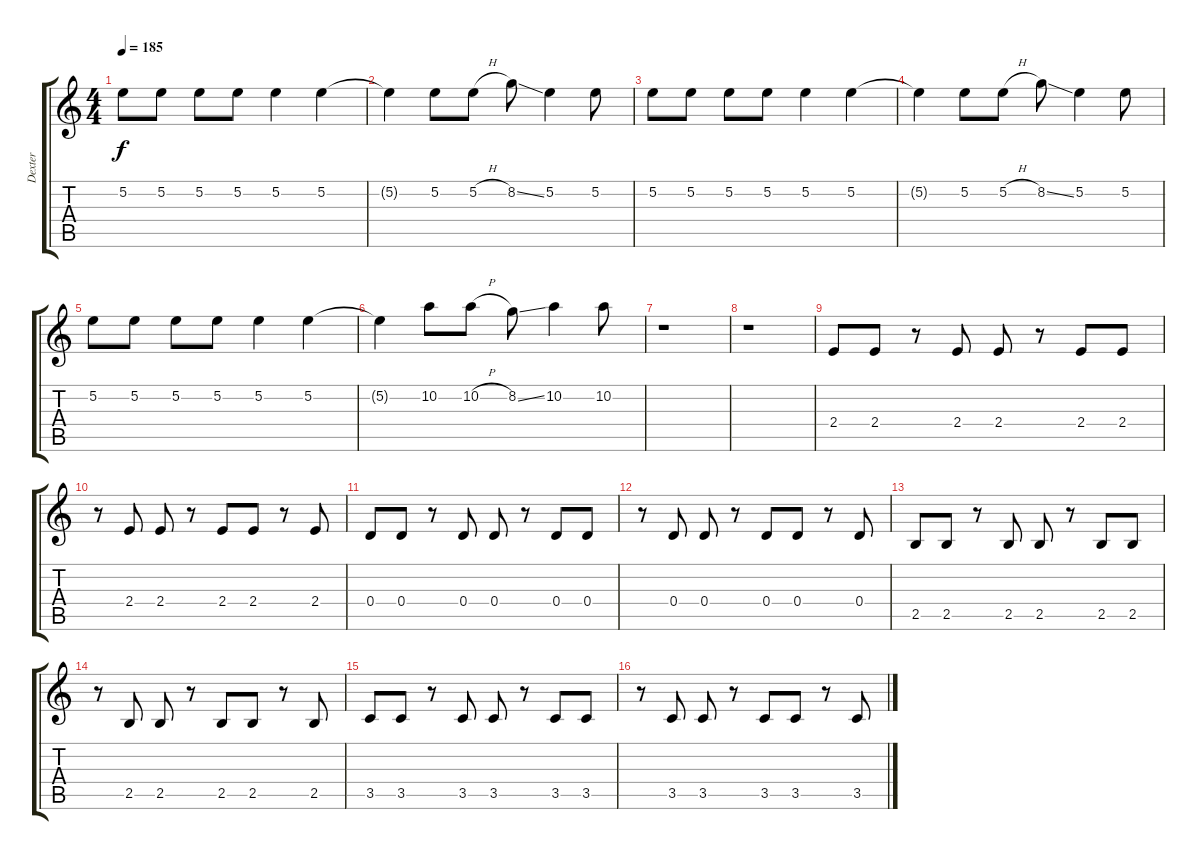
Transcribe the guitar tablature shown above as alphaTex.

\track ("Dexter" "Dexter") {instrument distortionguitar}
\staff {score tabs}
\tuning (E4 B3 G3 D3 A2 E2) {hide}
\ts (4 4)
\tempo 185
\clef g2
\ks c
5.2.8{dy f} 5.2.8 5.2.8 5.2.8 5.2.4 5.2.4 |
5.2{t}.4 5.2.8 5.2{h}.8 8.2{ss}.8 5.2.4 5.2.8 |
5.2.8 5.2.8 5.2.8 5.2.8 5.2.4 5.2.4 |
5.2{t}.4 5.2.8 5.2{h}.8 8.2{ss}.8 5.2.4 5.2.8 |
5.2.8 5.2.8 5.2.8 5.2.8 5.2.4 5.2.4 |
5.2{t}.4 10.2.8 10.2{h}.8 8.2{ss}.8 10.2.4 10.2.8 |
r.1 |
r.1 |
2.4.8{instrument electricguitarmuted} 2.4.8 r.8 2.4.8 2.4.8 r.8 2.4.8 2.4.8 |
r.8 2.4.8 2.4.8 r.8 2.4.8 2.4.8 r.8 2.4.8 |
0.4.8 0.4.8 r.8 0.4.8 0.4.8 r.8 0.4.8 0.4.8 |
r.8 0.4.8 0.4.8 r.8 0.4.8 0.4.8 r.8 0.4.8 |
2.5.8 2.5.8 r.8 2.5.8 2.5.8 r.8 2.5.8 2.5.8 |
r.8 2.5.8 2.5.8 r.8 2.5.8 2.5.8 r.8 2.5.8 |
3.5.8 3.5.8 r.8 3.5.8 3.5.8 r.8 3.5.8 3.5.8 |
r.8 3.5.8 3.5.8 r.8 3.5.8 3.5.8 r.8 3.5.8
